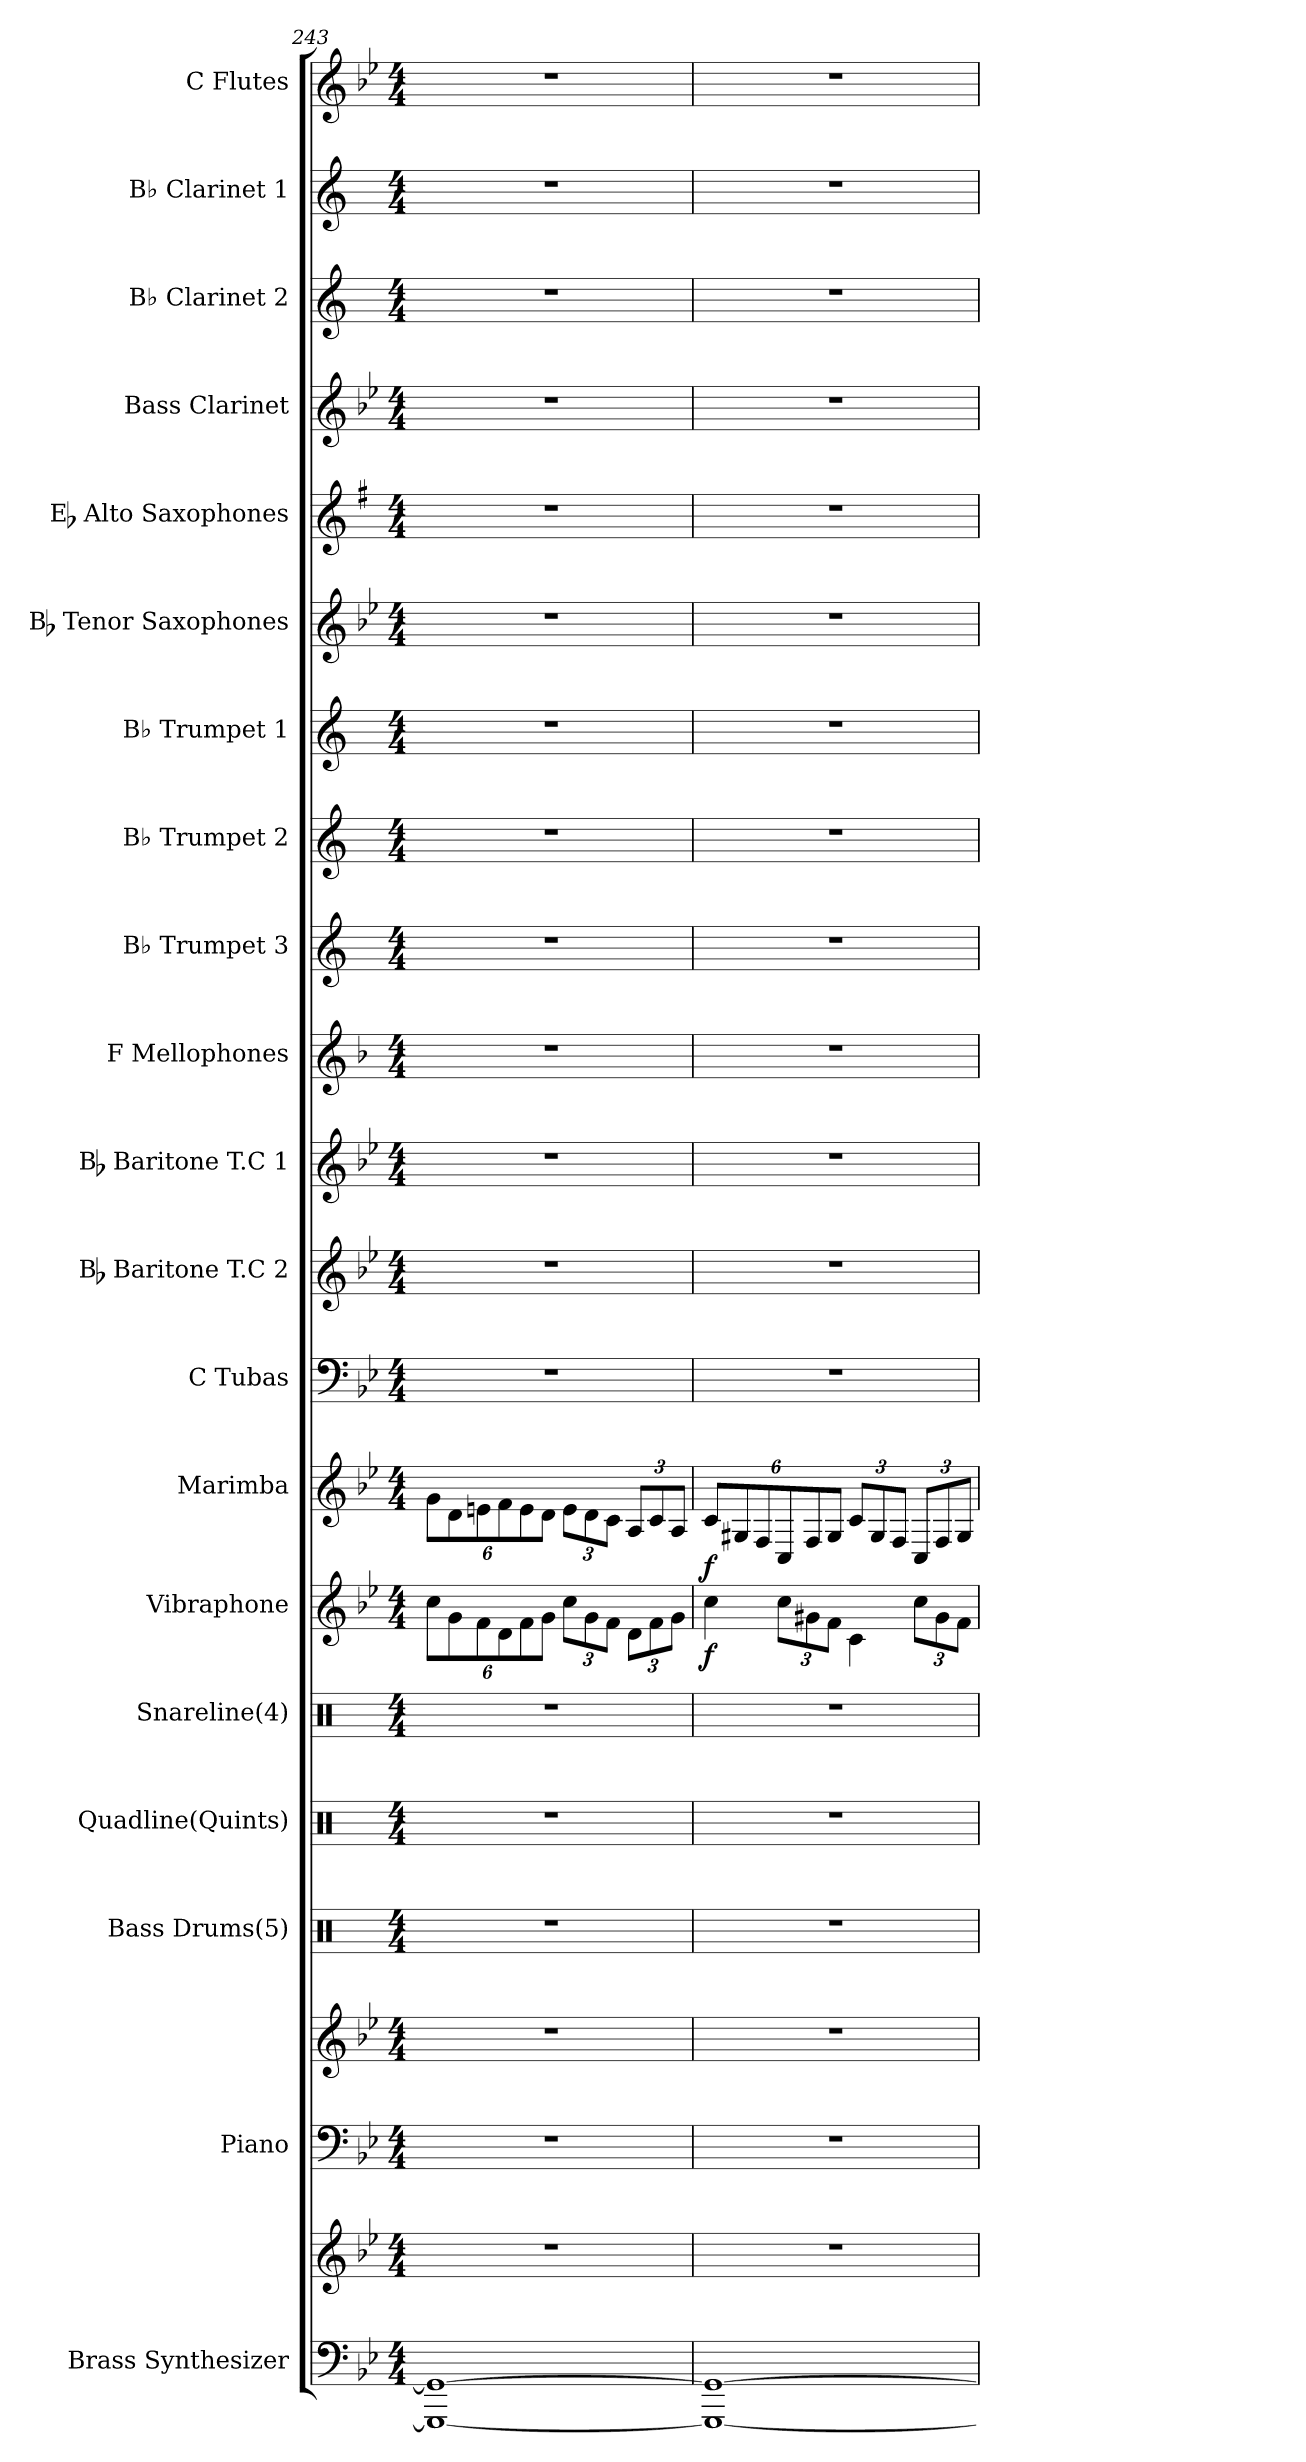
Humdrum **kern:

**kern	**kern	**kern	**kern	**kern	**kern	**kern	**kern	**dynam	**kern	**dynam	**kern	**kern	**kern	**kern	**kern	**kern	**kern	**kern	**kern	**kern	**kern	**kern	**kern
*part20	*part20	*part19	*part19	*part18	*part17	*part16	*part15	*part15	*part14	*part14	*part13	*part12	*part11	*part10	*part9	*part8	*part7	*part6	*part5	*part4	*part3	*part2	*part1
*staff22	*staff21	*staff20	*staff19	*staff18	*staff17	*staff16	*staff15	*staff15	*staff14	*staff14	*staff13	*staff12	*staff11	*staff10	*staff9	*staff8	*staff7	*staff6	*staff5	*staff4	*staff3	*staff2	*staff1
*I"Brass Synthesizer	*	*I"Piano	*	*I"Bass Drums(5)	*I"Quadline(Quints)	*I"Snareline(4)	*I"Vibraphone	*	*I"Marimba	*	*I"C Tubas	*I"Bb Baritone T.C 2	*I"Bb Baritone T.C 1	*I"F Mellophones	*I"B♭ Trumpet 3	*I"B♭ Trumpet 2	*I"B♭ Trumpet 1	*I"Bb Tenor Saxophones	*I"Eb Alto Saxophones	*I"Bass Clarinet	*I"B♭ Clarinet 2	*I"B♭ Clarinet 1	*I"C Flutes
*I'Synth.	*	*I'Pno.	*	*I'BD	*	*	*	*	*I'Marimba	*	*I'Tubas	*I'Baritone T.C 2	*I'Baritone T.C 1	*I'Mello	*I'B♭ Tpt. 3	*I'B♭ Tpt. 2	*I'B♭ Tpt. 1	*I'Tenor Saxes	*I'Alto Saxes	*I'B. Cl.	*I'B♭ Cl. 2	*I'B♭ Cl. 1	*I'Flutes
*clefF4	*clefG2	*clefF4	*clefG2	*clefX	*clefX	*clefX	*clefG2	*	*clefG2	*	*clefF4	*clefG2	*clefG2	*clefG2	*clefG2	*clefG2	*clefG2	*clefG2	*clefG2	*clefG2	*clefG2	*clefG2	*clefG2
*	*	*	*	*	*	*	*	*	*	*	*	*ITrd8c14	*ITrd8c14	*ITrd4c7	*ITrd1c2	*ITrd1c2	*ITrd1c2	*ITrd8c14	*ITrd5c9	*ITrd8c14	*ITrd1c2	*ITrd1c2	*
*k[b-e-]	*k[b-e-]	*k[b-e-]	*k[b-e-]	*k[]	*k[]	*k[]	*k[b-e-]	*	*k[b-e-]	*	*k[b-e-]	*k[b-e-]	*k[b-e-]	*k[b-e-]	*k[b-e-]	*k[b-e-]	*k[b-e-]	*k[b-e-]	*k[b-e-]	*k[b-e-]	*k[b-e-]	*k[b-e-]	*k[b-e-]
*M4/4	*M4/4	*M4/4	*M4/4	*M4/4	*M4/4	*M4/4	*M4/4	*	*M4/4	*	*M4/4	*M4/4	*M4/4	*M4/4	*M4/4	*M4/4	*M4/4	*M4/4	*M4/4	*M4/4	*M4/4	*M4/4	*M4/4
*	*	*	*	*	*	*	*Xbrackettup	*	*Xbrackettup	*	*	*	*	*	*	*	*	*	*	*	*	*	*
=243	=243	=243	=243	=243	=243	=243	=243	=243	=243	=243	=243	=243	=243	=243	=243	=243	=243	=243	=243	=243	=243	=243	=243
1GGG_ 1GG_	1r	1r	1r	1r	1r	1r	12cc\L	.	12g\L	.	1r	1r	1r	1r	1r	1r	1r	1r	1r	1r	1r	1r	1r
.	.	.	.	.	.	.	12g\	.	12d\	.	.	.	.	.	.	.	.	.	.	.	.	.	.
.	.	.	.	.	.	.	12f\	.	12en\	.	.	.	.	.	.	.	.	.	.	.	.	.	.
.	.	.	.	.	.	.	12d\	.	12f\	.	.	.	.	.	.	.	.	.	.	.	.	.	.
.	.	.	.	.	.	.	12f\	.	12e\	.	.	.	.	.	.	.	.	.	.	.	.	.	.
.	.	.	.	.	.	.	12g\J	.	12d\J	.	.	.	.	.	.	.	.	.	.	.	.	.	.
.	.	.	.	.	.	.	12cc\L	.	12e\L	.	.	.	.	.	.	.	.	.	.	.	.	.	.
.	.	.	.	.	.	.	12g\	.	12d\	.	.	.	.	.	.	.	.	.	.	.	.	.	.
.	.	.	.	.	.	.	12f\J	.	12c\J	.	.	.	.	.	.	.	.	.	.	.	.	.	.
.	.	.	.	.	.	.	12d\L	.	12A/L	.	.	.	.	.	.	.	.	.	.	.	.	.	.
.	.	.	.	.	.	.	12f\	.	12c/	.	.	.	.	.	.	.	.	.	.	.	.	.	.
.	.	.	.	.	.	.	12g\J	.	12A/J	.	.	.	.	.	.	.	.	.	.	.	.	.	.
!!LO:PB:g=z
=244	=244	=244	=244	=244	=244	=244	=244	=244	=244	=244	=244	=244	=244	=244	=244	=244	=244	=244	=244	=244	=244	=244	=244
!	!	!	!	!	!	!	!	!LO:DY:b	!	!LO:DY:b	!	!	!	!	!	!	!	!	!	!	!	!	!
1GGG_ 1GG_	1r	1r	1r	1r	1r	1r	4cc\	f	12c/L	f	1r	1r	1r	1r	1r	1r	1r	1r	1r	1r	1r	1r	1r
.	.	.	.	.	.	.	.	.	12G#X/	.	.	.	.	.	.	.	.	.	.	.	.	.	.
.	.	.	.	.	.	.	.	.	12F/	.	.	.	.	.	.	.	.	.	.	.	.	.	.
.	.	.	.	.	.	.	12cc\L	.	12C/	.	.	.	.	.	.	.	.	.	.	.	.	.	.
.	.	.	.	.	.	.	12g#X\	.	12F/	.	.	.	.	.	.	.	.	.	.	.	.	.	.
.	.	.	.	.	.	.	12f\J	.	12G#/J	.	.	.	.	.	.	.	.	.	.	.	.	.	.
.	.	.	.	.	.	.	4c\	.	12c/L	.	.	.	.	.	.	.	.	.	.	.	.	.	.
.	.	.	.	.	.	.	.	.	12G#/	.	.	.	.	.	.	.	.	.	.	.	.	.	.
.	.	.	.	.	.	.	.	.	12F/J	.	.	.	.	.	.	.	.	.	.	.	.	.	.
.	.	.	.	.	.	.	12cc\L	.	12C/L	.	.	.	.	.	.	.	.	.	.	.	.	.	.
.	.	.	.	.	.	.	12g#\	.	12F/	.	.	.	.	.	.	.	.	.	.	.	.	.	.
.	.	.	.	.	.	.	12f\J	.	12G#/J	.	.	.	.	.	.	.	.	.	.	.	.	.	.
=	=	=	=	=	=	=	=	=	=	=	=	=	=	=	=	=	=	=	=	=	=	=	=
*-	*-	*-	*-	*-	*-	*-	*-	*-	*-	*-	*-	*-	*-	*-	*-	*-	*-	*-	*-	*-	*-	*-	*-
